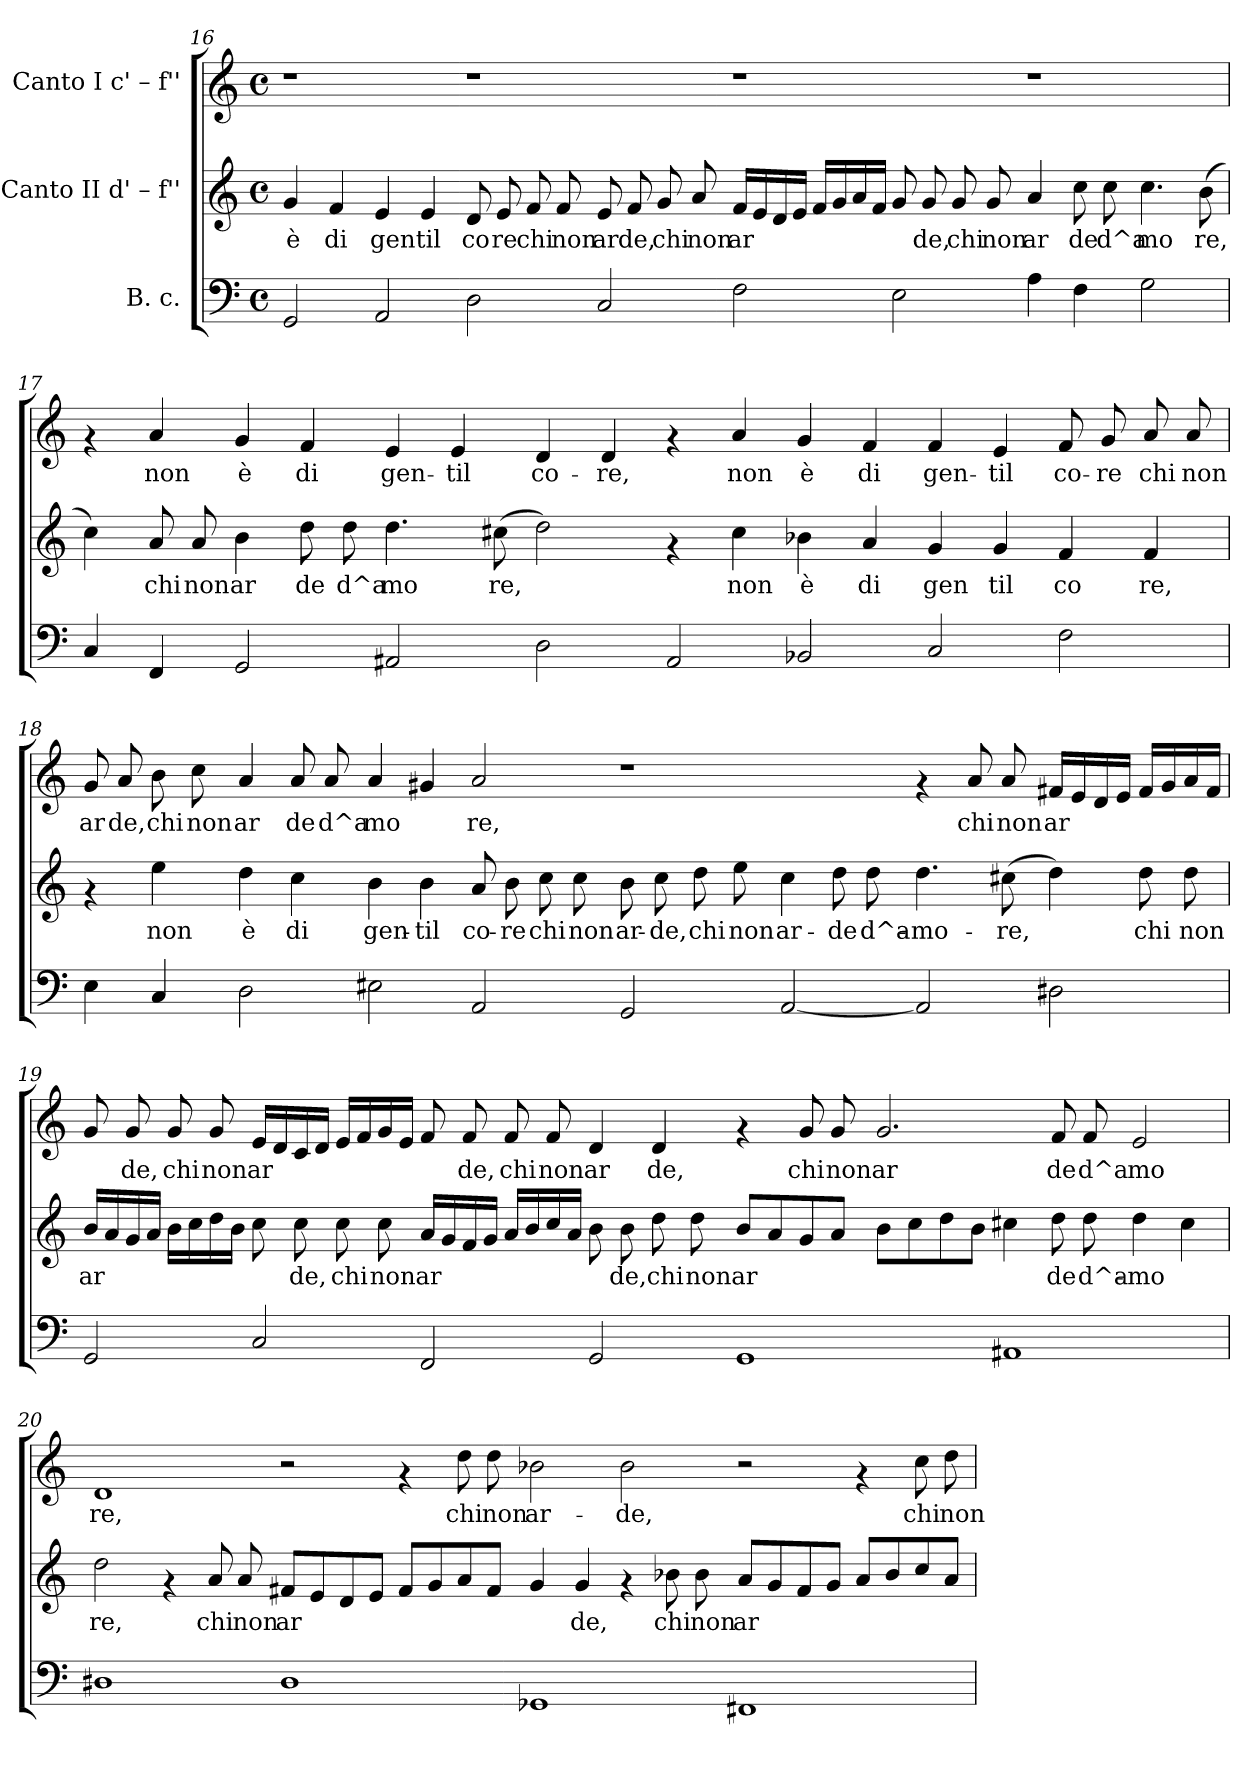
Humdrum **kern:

**kern	**kern	**text	**kern	**text
*part3	*part2	*part2	*part1	*part1
*staff3	*staff2	*staff2	*staff1	*staff1
*I"B. c.	*I"Canto II  d' – f''	*	*I"Canto I  c' – f''	*
!!LO:PB:g=z
*clefF4	*clefG2	*	*clefG2	*
*k[]	*k[]	*	*k[]	*
*C:	*C:	*	*C:	*
*M4/4	*M4/4	*	*M4/4	*
*met(c)	*met(c)	*	*met(c)	*
=16	=16	=16	=16	=16
!	!	!LO:LY:b:cj	!	!
2GG/	4g/	è	1r	.
!	!	!LO:LY:b:cj	!	!
.	4f/	di	.	.
!	!	!LO:LY:b:cj	!	!
2AA/	4e/	gen	.	.
!	!	!LO:LY:b:cj	!	!
.	4e/	til	.	.
!	!	!LO:LY:b:cj	!	!
2D\	8d/	co	1r	.
!	!	!LO:LY:b:cj	!	!
.	8e/	re	.	.
!	!	!LO:LY:b:cj	!	!
.	8f/	chi	.	.
!	!	!LO:LY:b:cj	!	!
.	8f/	non	.	.
!	!	!LO:LY:b:cj	!	!
2C/	8e/	ar	.	.
!	!	!LO:LY:b:cj	!	!
.	8f/	de,	.	.
!	!	!LO:LY:b:cj	!	!
.	8g/	chi	.	.
!	!	!LO:LY:b:cj	!	!
.	8a/	non	.	.
!	!	!LO:LY:b:cj	!	!
2F\	16f/L	ar	1r	.
!	!	!LO:LY:b:cj	!	!
.	16e/	.	.	.
!	!	!LO:LY:b:cj	!	!
.	16d/	.	.	.
!	!	!LO:LY:b:cj	!	!
.	16e/J	.	.	.
!	!	!LO:LY:b:cj	!	!
.	16f/L	.	.	.
!	!	!LO:LY:b:cj	!	!
.	16g/	.	.	.
!	!	!LO:LY:b:cj	!	!
.	16a/	.	.	.
!	!	!LO:LY:b:cj	!	!
.	16f/J	.	.	.
!	!	!LO:LY:b:cj	!	!
2E\	8g/	.	.	.
!	!	!LO:LY:b:cj	!	!
.	8g/	de,	.	.
!	!	!LO:LY:b:cj	!	!
.	8g/	chi	.	.
!	!	!LO:LY:b:cj	!	!
.	8g/	non	.	.
!	!	!LO:LY:b:cj	!	!
4A\	4a/	ar	1r	.
!	!	!LO:LY:b:cj	!	!
4F\	8cc\	de	.	.
!	!	!LO:LY:b:cj	!	!
.	8cc\	d^a	.	.
!	!	!LO:LY:b:cj	!	!
2G\	4.cc\	mo	.	.
!	!	!LO:LY:b:cj	!	!
.	(>8b\	re,	.	.
!!LO:PB:g=z
=17	=17	=17	=17	=17
!	!	!LO:LY:b:cj	!	!
4C/	4cc\)	.	4rf	.
!	!	!LO:LY:b:cj	!	!LO:LY:b:cj
4FF/	8a/	chi	4a/	non
!	!	!LO:LY:b:cj	!	!
.	8a/	non	.	.
!	!	!LO:LY:b:cj	!	!LO:LY:b:cj
2GG/	4b\	ar	4g/	è
!	!	!LO:LY:b:cj	!	!LO:LY:b:cj
.	8dd\	de	4f/	di
!	!	!LO:LY:b:cj	!	!
.	8dd\	d^a	.	.
!	!	!LO:LY:b:cj	!	!LO:LY:b:cj
2AA#/	4.dd\	mo	4e/	gen-
!	!	!	!	!LO:LY:b:cj
.	.	.	4e/	-til
!	!	!LO:LY:b:cj	!	!
.	(>8cc#X\	re,	.	.
!	!	!LO:LY:b:cj	!	!LO:LY:b:cj
2D\	2dd\)	.	4d/	co-
!	!	!	!	!LO:LY:b:cj
.	.	.	4d/	-re,
2AA#/	4rf	.	4rf	.
!	!	!LO:LY:b:cj	!	!LO:LY:b:cj
.	4cc#\	non	4a/	non
!	!	!LO:LY:b:cj	!	!LO:LY:b:cj
2BB-X/	4b-X\	è	4g/	è
!	!	!LO:LY:b:cj	!	!LO:LY:b:cj
.	4a/	di	4f/	di
!	!	!LO:LY:b:cj	!	!LO:LY:b:cj
2C/	4g/	gen	4f/	gen-
!	!	!LO:LY:b:cj	!	!LO:LY:b:cj
.	4g/	til	4e/	-til
!	!	!LO:LY:b:cj	!	!LO:LY:b:cj
2F\	4f/	co	8f/	co-
!	!	!	!	!LO:LY:b:cj
.	.	.	8g/	-re
!	!	!LO:LY:b:cj	!	!LO:LY:b:cj
.	4f/	re,	8a/	chi
!	!	!	!	!LO:LY:b:cj
.	.	.	8a/	non
!!LO:LB:g=z
=18	=18	=18	=18	=18
!	!	!	!	!LO:LY:b:cj
4E\	4rf	.	8g/	ar
!	!	!	!	!LO:LY:b:cj
.	.	.	8a/	de,
!	!	!LO:LY:b:cj	!	!LO:LY:b:cj
4C/	4ee\	non	8b\	chi
!	!	!	!	!LO:LY:b:cj
.	.	.	8cc\	non
!	!	!LO:LY:b:cj	!	!LO:LY:b:cj
2D\	4dd\	è	4a/	ar
!	!	!LO:LY:b:cj	!	!LO:LY:b:cj
.	4cc\	di	8a/	de
!	!	!	!	!LO:LY:b:cj
.	.	.	8a/	d^a
!	!	!LO:LY:b:cj	!	!LO:LY:b:cj
2E#\	4b\	gen-	4a/	mo
!	!	!LO:LY:b:cj	!	!LO:LY:b:cj
.	4b\	-til	4g#X/	.
!	!	!LO:LY:b:cj	!	!LO:LY:b:cj
2AA/	8a/	co-	2a/	re,
!	!	!LO:LY:b:cj	!	!
.	8b\	-re	.	.
!	!	!LO:LY:b:cj	!	!
.	8cc\	chi	.	.
!	!	!LO:LY:b:cj	!	!
.	8cc\	non	.	.
!	!	!LO:LY:b:cj	!	!
2GG/	8b\	ar-	1r	.
!	!	!LO:LY:b:cj	!	!
.	8cc\	-de,	.	.
!	!	!LO:LY:b:cj	!	!
.	8dd\	chi	.	.
!	!	!LO:LY:b:cj	!	!
.	8ee\	non	.	.
!	!	!LO:LY:b:cj	!	!
[<2AA/	4cc\	ar-	.	.
!	!	!LO:LY:b:cj	!	!
.	8dd\	-de	.	.
!	!	!LO:LY:b:cj	!	!
.	8dd\	d^a-	.	.
!	!	!LO:LY:b:cj	!	!
2AA/]	4.dd\	-mo-	4rf	.
!	!	!	!	!LO:LY:b:cj
.	.	.	8a/	chi
!	!	!LO:LY:b:cj	!	!LO:LY:b:cj
.	(>8cc#X\	-re,	8a/	non
!	!	!LO:LY:b:cj	!	!LO:LY:b:cj
2D#\	4dd\)	.	16f#X/L	ar
!	!	!	!	!LO:LY:b:cj
.	.	.	16e/	.
!	!	!	!	!LO:LY:b:cj
.	.	.	16d/	.
!	!	!	!	!LO:LY:b:cj
.	.	.	16e/J	.
!	!	!LO:LY:b:cj	!	!LO:LY:b:cj
.	8dd\	chi	16f#/L	.
!	!	!	!	!LO:LY:b:cj
.	.	.	16g#/	.
!	!	!LO:LY:b:cj	!	!LO:LY:b:cj
.	8dd\	non	16a/	.
!	!	!	!	!LO:LY:b:cj
.	.	.	16f#/J	.
!!LO:LB:g=z
=19	=19	=19	=19	=19
!	!	!LO:LY:b:cj	!	!LO:LY:b:cj
2GG/	16b/L	ar-	8g/	.
!	!	!LO:LY:b:cj	!	!
.	16a/	--	.	.
!	!	!LO:LY:b:cj	!	!LO:LY:b:cj
.	16g/	--	8g/	de,
!	!	!LO:LY:b:cj	!	!
.	16a/J	--	.	.
!	!	!LO:LY:b:cj	!	!LO:LY:b:cj
.	16b\L	--	8g/	chi
!	!	!LO:LY:b:cj	!	!
.	16cc\	--	.	.
!	!	!LO:LY:b:cj	!	!LO:LY:b:cj
.	16dd\	--	8g/	non
!	!	!LO:LY:b:cj	!	!
.	16b\J	--	.	.
!	!	!LO:LY:b:cj	!	!LO:LY:b:cj
2C/	8cc\	--	16e/L	ar
!	!	!	!	!LO:LY:b:cj
.	.	.	16d/	.
!	!	!LO:LY:b:cj	!	!LO:LY:b:cj
.	8cc\	-de,	16c/	.
!	!	!	!	!LO:LY:b:cj
.	.	.	16d/J	.
!	!	!LO:LY:b:cj	!	!LO:LY:b:cj
.	8cc\	chi	16e/L	.
!	!	!	!	!LO:LY:b:cj
.	.	.	16f/	.
!	!	!LO:LY:b:cj	!	!LO:LY:b:cj
.	8cc\	non	16g/	.
!	!	!	!	!LO:LY:b:cj
.	.	.	16e/J	.
!	!	!LO:LY:b:cj	!	!LO:LY:b:cj
2FF/	16a/L	ar-	8f/	.
!	!	!LO:LY:b:cj	!	!
.	16g/	--	.	.
!	!	!LO:LY:b:cj	!	!LO:LY:b:cj
.	16f/	--	8f/	de,
!	!	!LO:LY:b:cj	!	!
.	16g/J	--	.	.
!	!	!LO:LY:b:cj	!	!LO:LY:b:cj
.	16a/L	--	8f/	chi
!	!	!LO:LY:b:cj	!	!
.	16b/	--	.	.
!	!	!LO:LY:b:cj	!	!LO:LY:b:cj
.	16cc/	--	8f/	non
!	!	!LO:LY:b:cj	!	!
.	16a/J	--	.	.
!	!	!LO:LY:b:cj	!	!LO:LY:b:cj
2GG/	8b\	--	4d/	ar
!	!	!LO:LY:b:cj	!	!
.	8b\	-de,	.	.
!	!	!LO:LY:b:cj	!	!LO:LY:b:cj
.	8dd\	chi	4d/	de,
!	!	!LO:LY:b:cj	!	!
.	8dd\	non	.	.
!	!	!LO:LY:b:cj	!	!
1GG	8b/L	ar-	4rf	.
!	!	!LO:LY:b:cj	!	!
.	8a/	--	.	.
!	!	!LO:LY:b:cj	!	!LO:LY:b:cj
.	8g/	--	8g/	chi
!	!	!LO:LY:b:cj	!	!LO:LY:b:cj
.	8a/J	--	8g/	non
!	!	!LO:LY:b:cj	!	!LO:LY:b:cj
.	8b\L	--	2.g/	ar
!	!	!LO:LY:b:cj	!	!
.	8cc\	--	.	.
!	!	!LO:LY:b:cj	!	!
.	8dd\	--	.	.
!	!	!LO:LY:b:cj	!	!
.	8b\J	--	.	.
!	!	!LO:LY:b:cj	!	!
1AA#	4cc#X\	--	.	.
!	!	!LO:LY:b:cj	!	!LO:LY:b:cj
.	8dd\	-de	8f/	de
!	!	!LO:LY:b:cj	!	!LO:LY:b:cj
.	8dd\	d^a-	8f/	d^a
!	!	!LO:LY:b:cj	!	!LO:LY:b:cj
.	4dd\	-mo-	2e/	mo
!	!	!LO:LY:b:cj	!	!
.	4cc#\	--	.	.
!!LO:LB:g=z
=20	=20	=20	=20	=20
!	!	!LO:LY:b:cj	!	!LO:LY:b:cj
1D#	2dd\	-re,	1d	re,
.	4rf	.	.	.
!	!	!LO:LY:b:cj	!	!
.	8a/	chi	.	.
!	!	!LO:LY:b:cj	!	!
.	8a/	non	.	.
!	!	!LO:LY:b:cj	!	!
1D#	8f#X/L	ar-	2r	.
!	!	!LO:LY:b:cj	!	!
.	8e/	--	.	.
!	!	!LO:LY:b:cj	!	!
.	8d/	--	.	.
!	!	!LO:LY:b:cj	!	!
.	8e/J	--	.	.
!	!	!LO:LY:b:cj	!	!
.	8f#/L	--	4rf	.
!	!	!LO:LY:b:cj	!	!
.	8g/	--	.	.
!	!	!LO:LY:b:cj	!	!LO:LY:b:cj
.	8a/	--	8dd\	chi
!	!	!LO:LY:b:cj	!	!LO:LY:b:cj
.	8f#/J	--	8dd\	non
!	!	!LO:LY:b:cj	!	!LO:LY:b:cj
1GG-	4g/	--	2b-X\	ar-
!	!	!LO:LY:b:cj	!	!
.	4g/	-de,	.	.
!	!	!	!	!LO:LY:b:cj
.	4rf	.	2b-\	-de,
!	!	!LO:LY:b:cj	!	!
.	8b-X\	chi	.	.
!	!	!LO:LY:b:cj	!	!
.	8b-\	non	.	.
!	!	!LO:LY:b:cj	!	!
1FF#X	8a/L	ar-	2r	.
!	!	!LO:LY:b:cj	!	!
.	8g/	--	.	.
!	!	!LO:LY:b:cj	!	!
.	8f#/	--	.	.
!	!	!LO:LY:b:cj	!	!
.	8g/J	--	.	.
!	!	!LO:LY:b:cj	!	!
.	8a/L	--	4rf	.
!	!	!LO:LY:b:cj	!	!
.	8b-/	--	.	.
!	!	!LO:LY:b:cj	!	!LO:LY:b:cj
.	8cc/	--	8cc\	chi
!	!	!LO:LY:b:cj	!	!LO:LY:b:cj
.	8a/J	--	8dd\	non
=	=	=	=	=
*-	*-	*-	*-	*-
